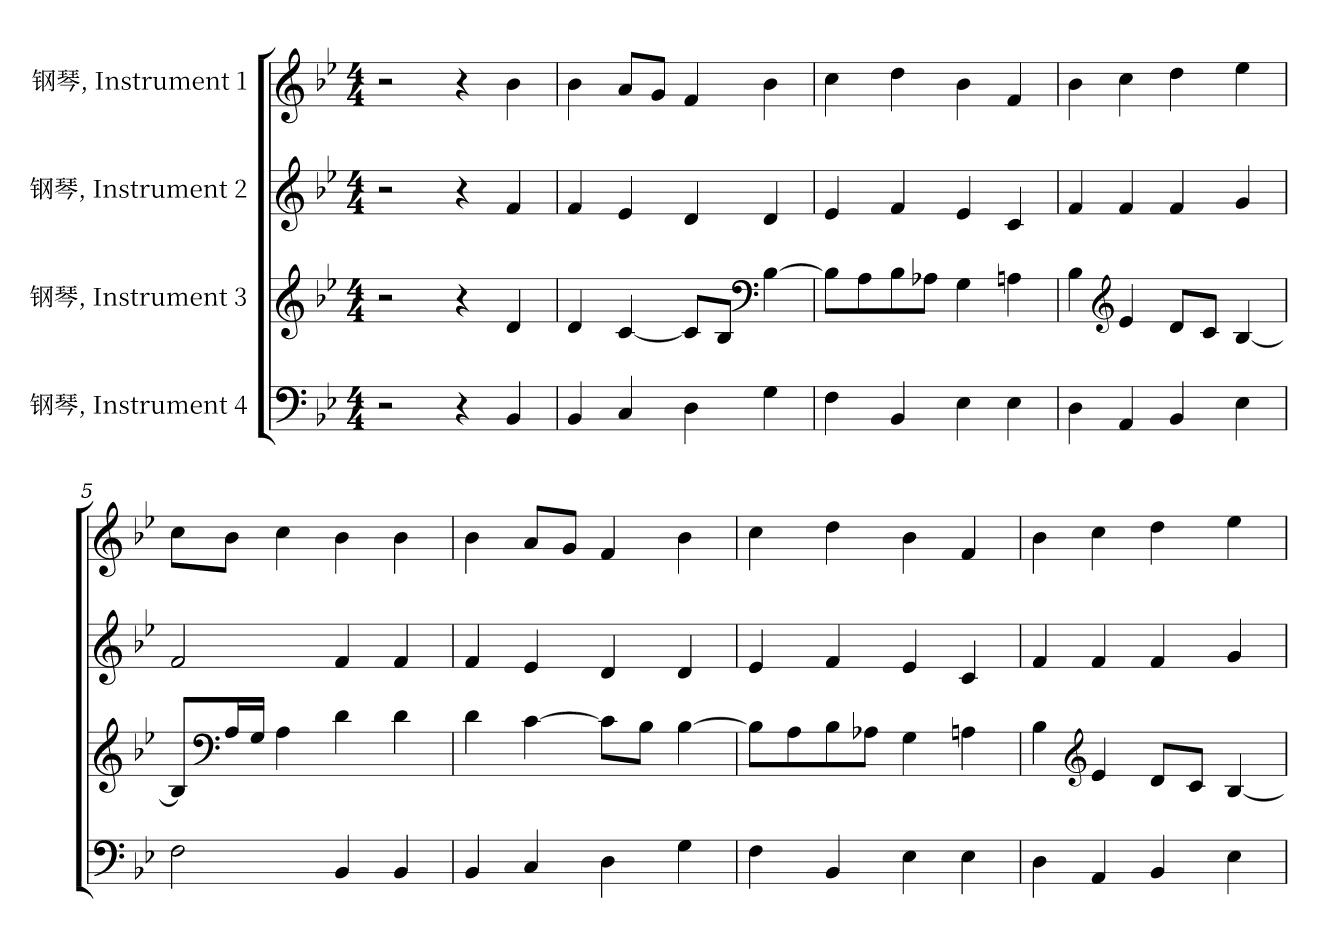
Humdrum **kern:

**kern	**kern	**kern	**kern
*part4	*part3	*part2	*part1
*staff4	*staff3	*staff2	*staff1
*I"钢琴, Instrument 4	*I"钢琴, Instrument 3	*I"钢琴, Instrument 2	*I"钢琴, Instrument 1
*clefF4	*clefG2	*clefG2	*clefG2
*k[b-e-]	*k[b-e-]	*k[b-e-]	*k[b-e-]
*M4/4	*M4/4	*M4/4	*M4/4
*MM90	*MM90	*MM90	*MM90
=1	=1	=1	=1
2r	2r	2r	2r
4r	4r	4r	4r
4BB-/	4d/	4f/	4b-\
=2	=2	=2	=2
4BB-/	4d/	4f/	4b-\
4C/	[4c/	4e-/	8a/L
.	.	.	8g/J
4D\	8c/L]	4d/	4f/
.	8B-/J	.	.
*	*clefF4	*	*
4G\	[4B-\	4d/	4b-\
=3	=3	=3	=3
4F\	8B-\L]	4e-/	4cc\
.	8A\	.	.
4BB-/	8B-\	4f/	4dd\
.	8A-X\J	.	.
4E-\	4G\	4e-/	4b-\
4E-\	4An\	4c/	4f/
=4	=4	=4	=4
4D\	4B-\	4f/	4b-\
*	*clefG2	*	*
4AA/	4e-/	4f/	4cc\
4BB-/	8d/L	4f/	4dd\
.	8c/J	.	.
4E-\	[4B-/	4g/	4ee-\
!!LO:LB:g=z
=5	=5	=5	=5
2F\	8B-/L]	2f/	8cc\L
*	*clefF4	*	*
.	16A/L	.	8b-\J
.	16G/JJ	.	.
.	4A\	.	4cc\
4BB-/	4d\	4f/	4b-\
4BB-/	4d\	4f/	4b-\
=6	=6	=6	=6
4BB-/	4d\	4f/	4b-\
4C/	[4c\	4e-/	8a/L
.	.	.	8g/J
4D\	8c\L]	4d/	4f/
.	8B-\J	.	.
4G\	[4B-\	4d/	4b-\
=7	=7	=7	=7
4F\	8B-\L]	4e-/	4cc\
.	8A\	.	.
4BB-/	8B-\	4f/	4dd\
.	8A-X\J	.	.
4E-\	4G\	4e-/	4b-\
4E-\	4An\	4c/	4f/
=8	=8	=8	=8
4D\	4B-\	4f/	4b-\
*	*clefG2	*	*
4AA/	4e-/	4f/	4cc\
4BB-/	8d/L	4f/	4dd\
.	8c/J	.	.
4E-\	[4B-/	4g/	4ee-\
=	=	=	=
*-	*-	*-	*-
